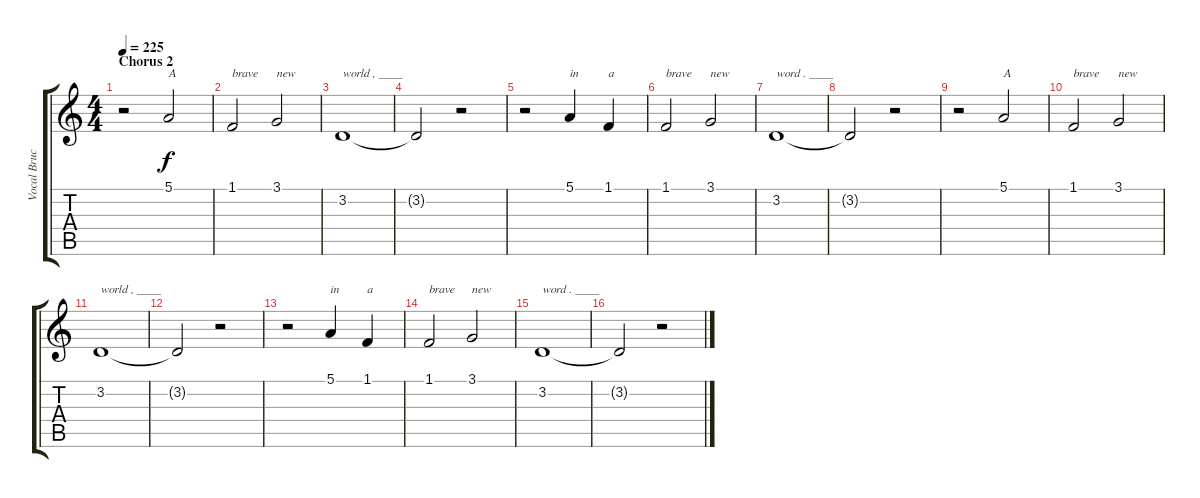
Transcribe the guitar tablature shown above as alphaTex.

\track ("Vocal Bruce Dickinson" "Vocal Bruc") {instrument violin}
\staff {score tabs}
\tuning (E4 B3 G3 D3 A2 E2) {hide}
\ts (4 4)
\section ("" "Chorus 2")
\tempo 225
\clef g2
\ks c
r.2{dy f} 5.1.2{txt "A"} |
1.1.2{txt "brave"} 3.1.2{txt "new"} |
3.2.1{txt "world , ____"} |
3.2{t}.2 r.2 |
r.2 5.1.4{txt "in"} 1.1.4{txt "a"} |
1.1.2{txt "brave"} 3.1.2{txt "new"} |
3.2.1{txt "word . ____"} |
3.2{t}.2 r.2 |
r.2 5.1.2{txt "A"} |
1.1.2{txt "brave"} 3.1.2{txt "new"} |
3.2.1{txt "world , ____"} |
3.2{t}.2 r.2 |
r.2 5.1.4{txt "in"} 1.1.4{txt "a"} |
1.1.2{txt "brave"} 3.1.2{txt "new"} |
3.2.1{txt "word . ____"} |
3.2{t}.2 r.2
